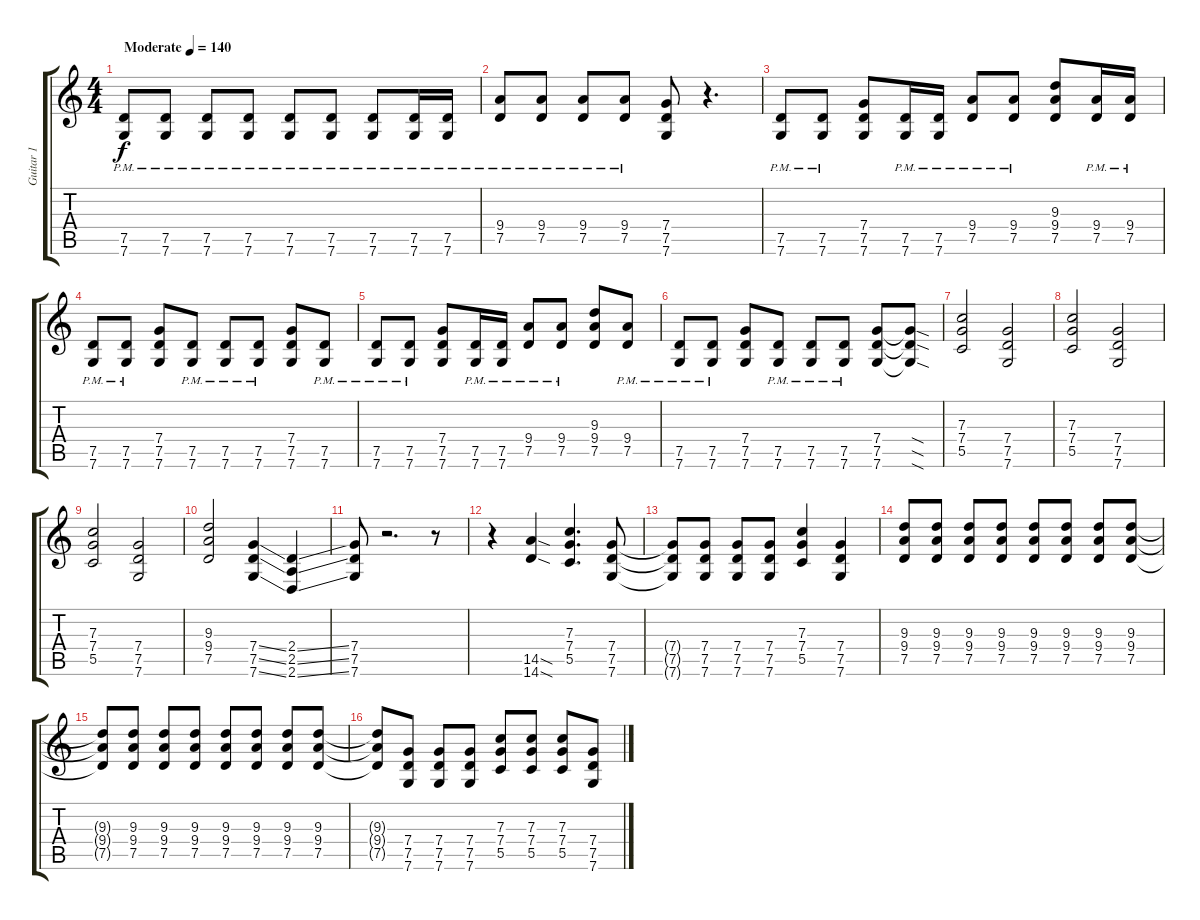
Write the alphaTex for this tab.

\track ("Guitar 1" "Guitar 1") {instrument distortionguitar}
\staff {score tabs}
\tuning (D4 A3 F3 C3 G2 C2) {hide}
\ts (4 4)
\tempo (140 "Moderate")
\clef g2
\ks c
(7.5{pm} 7.6{pm}).8{dy f instrument distortionguitar} (7.5{pm} 7.6{pm}).8 (7.5{pm} 7.6{pm}).8 (7.5{pm} 7.6{pm}).8 (7.5{pm} 7.6{pm}).8 (7.5{pm} 7.6{pm}).8 (7.5{pm} 7.6{pm}).8 (7.5{pm} 7.6{pm}).16 (7.5{pm} 7.6{pm}).16 |
(9.4{pm} 7.5{pm}).8 (9.4{pm} 7.5{pm}).8 (9.4{pm} 7.5{pm}).8 (9.4{pm} 7.5{pm}).8 (7.4 7.5 7.6).8 r.4{d} |
(7.5{pm} 7.6{pm}).8 (7.5{pm} 7.6{pm}).8 (7.4 7.5 7.6).8 (7.5{pm} 7.6{pm}).16 (7.5{pm} 7.6{pm}).16 (9.4{pm} 7.5{pm}).8 (9.4{pm} 7.5{pm}).8 (9.3 9.4 7.5).8 (9.4{pm} 7.5{pm}).16 (9.4{pm} 7.5{pm}).16 |
(7.5{pm} 7.6{pm}).8 (7.5{pm} 7.6{pm}).8 (7.4 7.5 7.6).8 (7.5{pm} 7.6{pm}).8 (7.5{pm} 7.6{pm}).8 (7.5{pm} 7.6{pm}).8 (7.4 7.5 7.6).8 (7.5{pm} 7.6{pm}).8 |
(7.5{pm} 7.6{pm}).8 (7.5{pm} 7.6{pm}).8 (7.4 7.5 7.6).8 (7.5{pm} 7.6{pm}).16 (7.5{pm} 7.6{pm}).16 (9.4{pm} 7.5{pm}).8 (9.4{pm} 7.5{pm}).8 (9.3 9.4 7.5).8 (9.4{pm} 7.5{pm}).8 |
(7.5{pm} 7.6{pm}).8 (7.5{pm} 7.6{pm}).8 (7.4 7.5 7.6).8 (7.5{pm} 7.6{pm}).8 (7.5{pm} 7.6{pm}).8 (7.5{pm} 7.6{pm}).8 (7.4 7.5 7.6).8 (7.4{sod t} 7.5{sod t} 7.6{sod t}).8 |
(7.3 7.4 5.5).2 (7.4 7.5 7.6).2 |
(7.3 7.4 5.5).2 (7.4 7.5 7.6).2 |
(7.3 7.4 5.5).2 (7.4 7.5 7.6).2 |
(9.3 9.4 7.5).2 (7.4{ss} 7.5{ss} 7.6{ss}).4 (2.4{ss} 2.5{ss} 2.6{ss}).4 |
(7.4 7.5 7.6).8 r.2{d} r.8 |
r.4 (14.5{sod} 14.6{sod}).4 (7.3 7.4 5.5).4{d} (7.4 7.5 7.6).8 |
(7.4{t} 7.5{t} 7.6{t}).8 (7.4 7.5 7.6).8 (7.4 7.5 7.6).8 (7.4 7.5 7.6).8 (7.3 7.4 5.5).4 (7.4 7.5 7.6).4 |
(9.3 9.4 7.5).8 (9.3 9.4 7.5).8 (9.3 9.4 7.5).8 (9.3 9.4 7.5).8 (9.3 9.4 7.5).8 (9.3 9.4 7.5).8 (9.3 9.4 7.5).8 (9.3 9.4 7.5).8 |
(9.3{t} 9.4{t} 7.5{t}).8 (9.3 9.4 7.5).8 (9.3 9.4 7.5).8 (9.3 9.4 7.5).8 (9.3 9.4 7.5).8 (9.3 9.4 7.5).8 (9.3 9.4 7.5).8 (9.3 9.4 7.5).8 |
(9.3{t} 9.4{t} 7.5{t}).8 (7.4 7.5 7.6).8 (7.4 7.5 7.6).8 (7.4 7.5 7.6).8 (7.3 7.4 5.5).8 (7.3 7.4 5.5).8 (7.3 7.4 5.5).8 (7.4 7.5 7.6).8
